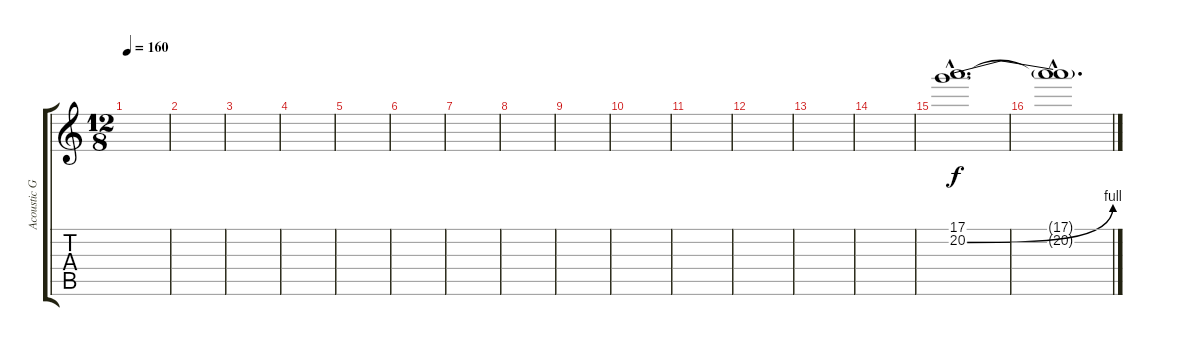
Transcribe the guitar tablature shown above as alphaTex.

\track ("Acoustic Guitar ( Normal tuning )" "Acoustic G") {instrument acousticguitarsteel}
\staff {score tabs}
\tuning (E4 B3 G3 D3 A2 E2) {hide}
\ts (12 8)
\tempo 160
\clef g2
\ks c
|
|
|
|
|
|
|
|
|
|
|
|
|
|
(17.1{hac} 20.2{be (bend 0 0 60 4) hac}).1{d volume 16 instrument overdrivenguitar} |
(17.1{hac t} 20.2{hac t}).1{d}
